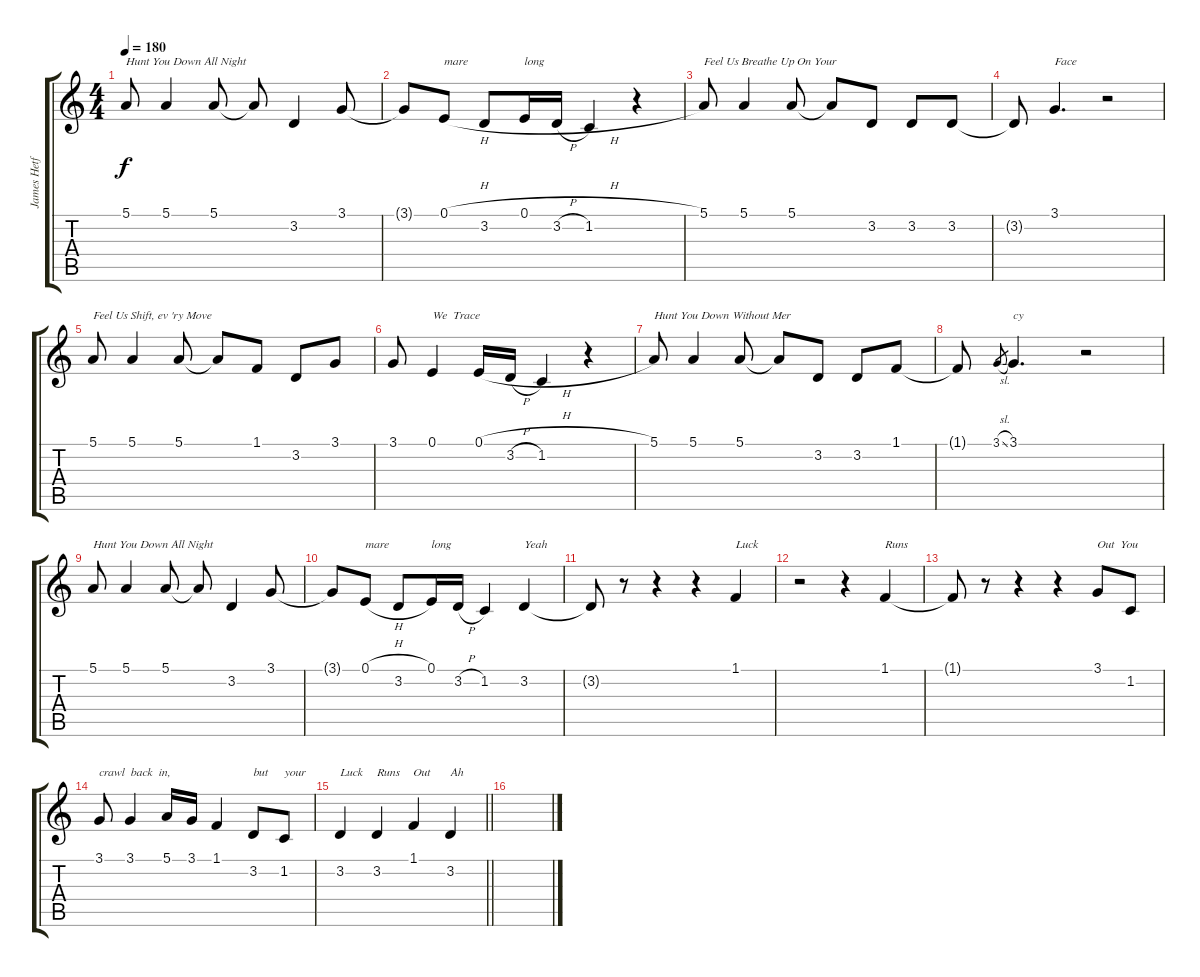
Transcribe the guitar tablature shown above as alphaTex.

\track ("James Hetfield Vocal" "James Hetf") {instrument violin}
\staff {score tabs}
\tuning (E4 B3 G3 D3 A2 D2) {hide}
\ts (4 4)
\tempo 180
\clef g2
\ks c
5.1.8{txt "Hunt You Down All Night" dy f} 5.1.4 5.1.8 5.1{t}.8 3.2.4 3.1.8 |
3.1{t}.8 0.1{h}.8{txt "mare"} 3.2.8 0.1{h}.16{txt "long"} 3.2{h}.16 1.2.4 r.4 |
5.1.8{txt "Feel Us Breathe Up On Your"} 5.1.4 5.1.8 5.1{t}.8 3.2.8 3.2.8 3.2.8 |
3.2{t}.8 3.1.4{d txt "Face"} r.2 |
5.1.8{txt "Feel Us Shift, ev 'ry Move"} 5.1.4 5.1.8 5.1{t}.8 1.1.8 3.2.8 3.1.8 |
3.1.8 0.1.4{txt "We  Trace"} 0.1{h}.16 3.2{h}.16 1.2.4 r.4 |
5.1.8{txt "Hunt You Down Without Mer"} 5.1.4 5.1.8 5.1{t}.8 3.2.8 3.2.8 1.1.8 |
1.1{t}.8 3.1{sl}.8{gr} 3.1.4{d txt "cy"} r.2 |
5.1.8{txt "Hunt You Down All Night"} 5.1.4 5.1.8 5.1{t}.8 3.2.4 3.1.8 |
3.1{t}.8 0.1{h}.8{txt "mare"} 3.2.8 0.1.16{txt "long"} 3.2{h}.16 1.2.4 3.2.4{txt "Yeah"} |
3.2{t}.8 r.8 r.4 r.4 1.1.4{txt "Luck"} |
r.2 r.4 1.1.4{txt "Runs"} |
1.1{t}.8 r.8 r.4 r.4 3.1.8{txt "Out  You"} 1.2.8 |
3.1.8{txt "crawl  back  in,"} 3.1.4 5.1.16 3.1.16 1.1.4 3.2.8{txt "but"} 1.2.8{txt "your"} |
\barLineRight lightlight
3.2.4{txt "Luck"} 3.2.4{txt "Runs"} 1.1.4{txt "Out"} 3.2.4{txt "Ah"} |
\section ("" "")
